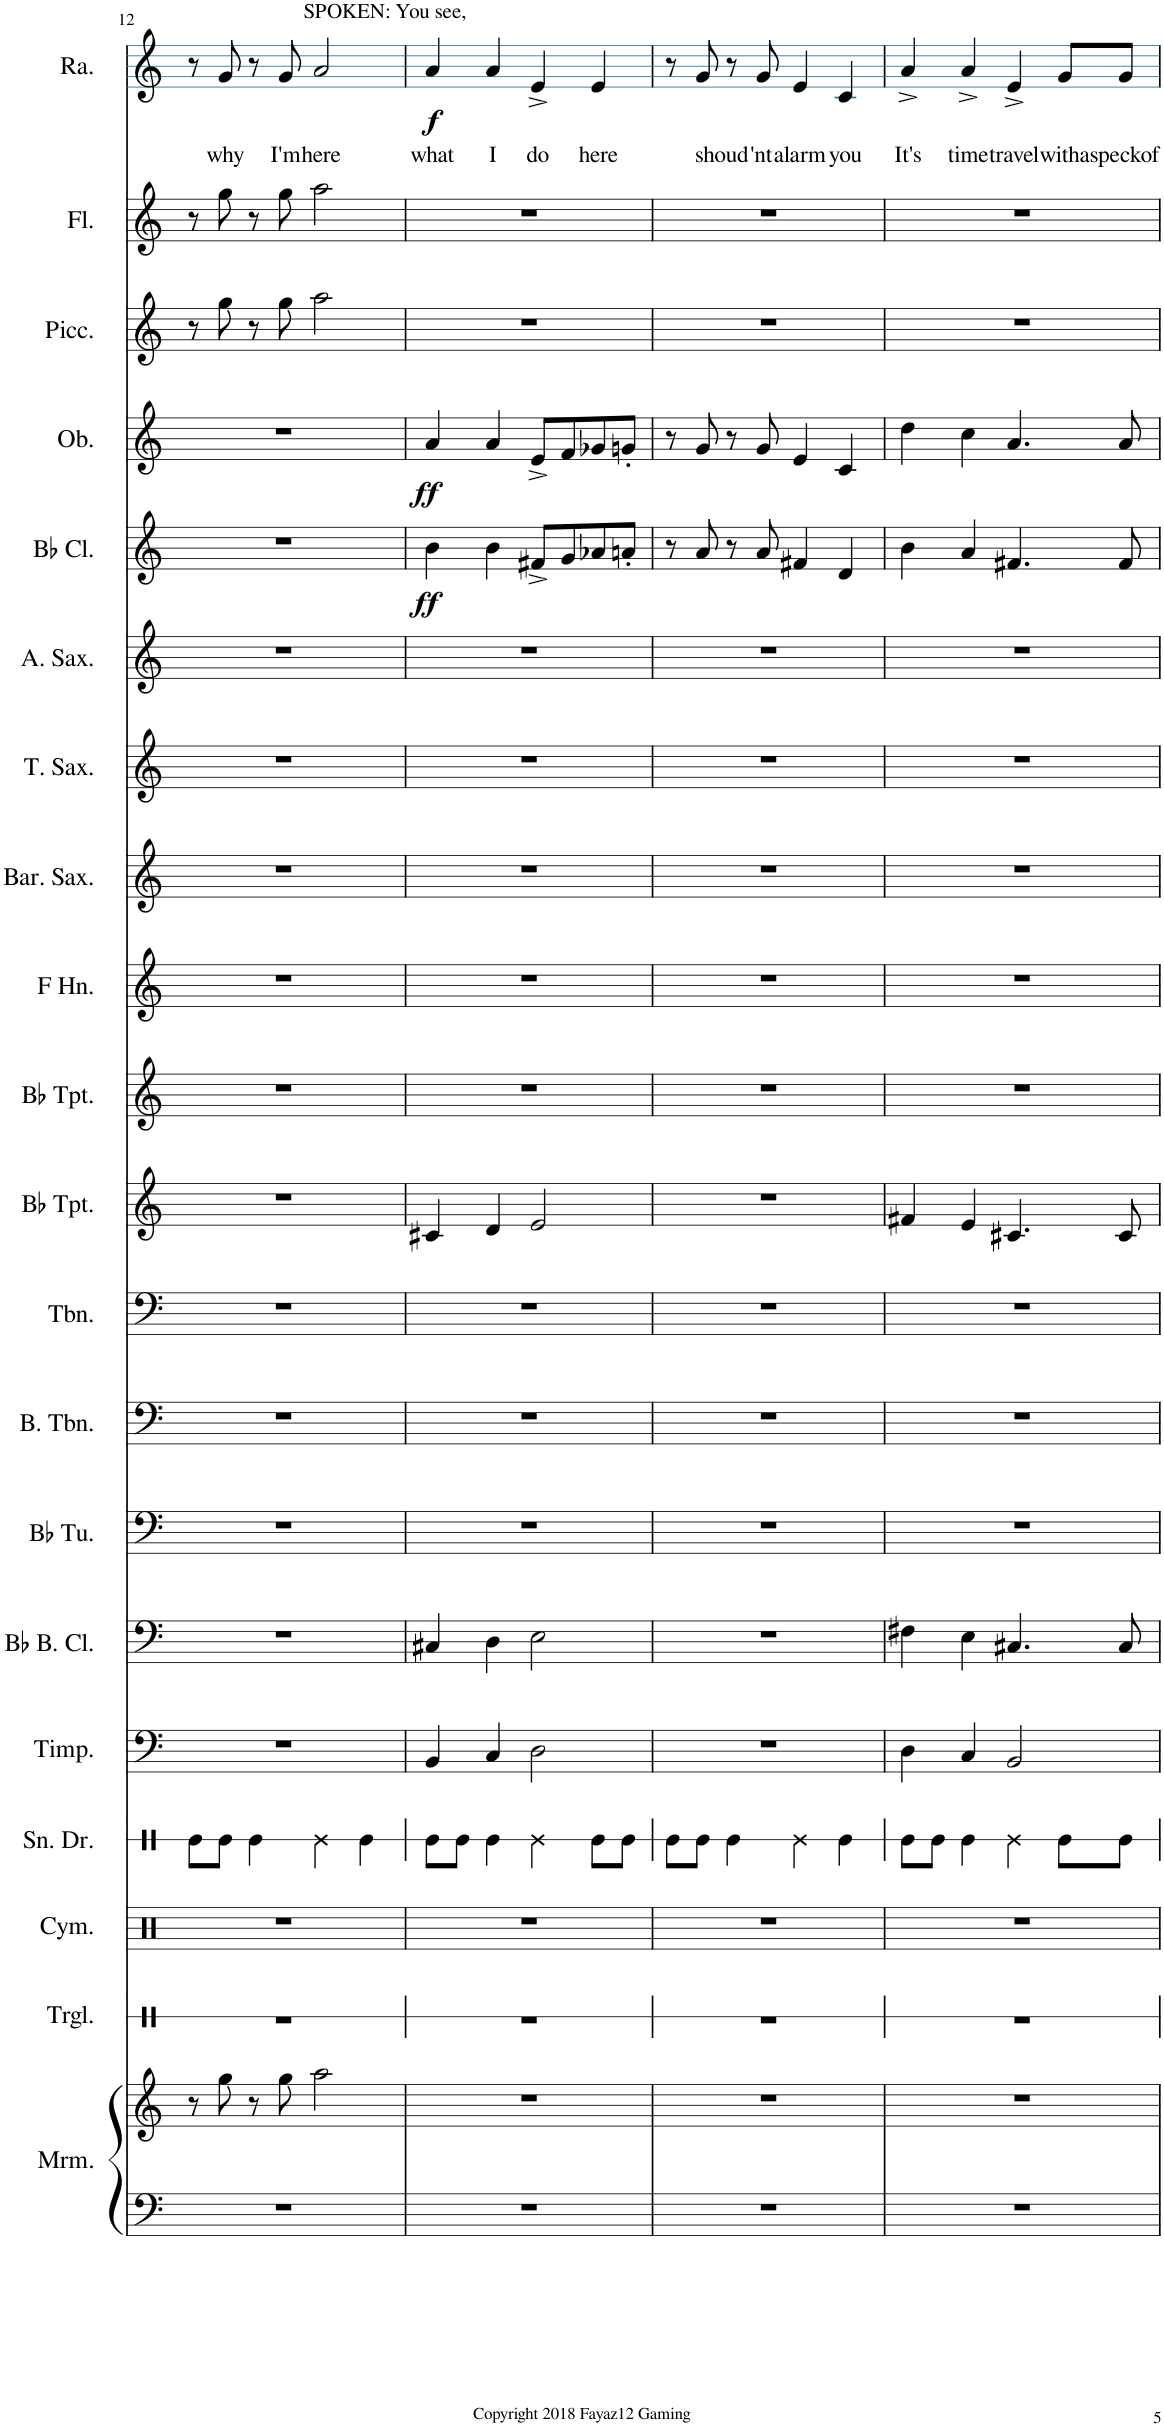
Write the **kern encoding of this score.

**kern	**kern	**kern	**kern	**kern	**kern	**kern	**kern	**kern	**kern	**kern	**kern	**kern	**kern	**kern	**kern	**kern	**dynam	**kern	**dynam	**kern	**kern	**kern	**text	**dynam
*part20	*part20	*part19	*part18	*part17	*part16	*part15	*part14	*part13	*part12	*part11	*part10	*part9	*part8	*part7	*part6	*part5	*part5	*part4	*part4	*part3	*part2	*part1	*part1	*part1
*staff21	*staff20	*staff19	*staff18	*staff17	*staff16	*staff15	*staff14	*staff13	*staff12	*staff11	*staff10	*staff9	*staff8	*staff7	*staff6	*staff5	*staff5	*staff4	*staff4	*staff3	*staff2	*staff1	*staff1	*staff1
*I"Marimba	*	*I"Triangle	*I"Cymbals	*I"Snare Drum	*I"Timpani	*I"Bb Bass Clarinet (Bass Clef)	*I"Bb Tuba	*I"Bass Trombone	*I"Trombone	*I"Bb Trumpet	*I"Bb Trumpet	*I"Horn in F	*I"Baritone Saxophone	*I"Tenor Saxophone	*I"Alto Saxophone	*I"Bb Clarinet	*	*I"Oboe	*	*I"Piccolo	*I"Flute	*I"Rosalina	*	*
*I'Mrm.	*	*I'Trgl.	*I'Cym.	*I'Sn. Dr.	*I'Timp.	*I'Bb B. Cl.	*I'Bb Tu.	*I'B. Tbn.	*I'Tbn.	*I'Bb Tpt.	*I'Bb Tpt.	*	*I'Bar. Sax.	*I'T. Sax.	*I'A. Sax.	*I'Bb Cl.	*	*I'Ob.	*	*I'Picc.	*I'Fl.	*I'Ra.	*	*
!!LO:PB:g=z
*clefF4	*clefG2	*clefX	*clefX	*clefX	*clefF4	*clefF4	*clefF4	*clefF4	*clefF4	*clefG2	*clefG2	*clefG2	*clefG2	*clefG2	*clefG2	*clefG2	*	*clefG2	*	*clefG2	*clefG2	*clefG2	*	*
*	*	*	*	*	*	*Trd1c2	*	*	*	*Trd1c2	*Trd1c2	*Trd4c7	*Trd12c21	*Trd8c14	*Trd5c9	*Trd1c2	*	*	*	*Trd-7c-12	*	*	*	*
*k[]	*k[]	*k[]	*k[]	*k[]	*k[]	*k[]	*k[]	*k[]	*k[]	*k[]	*k[]	*k[]	*k[]	*k[]	*k[]	*k[]	*	*k[]	*	*k[]	*k[]	*k[]	*	*
*M4/4	*M4/4	*M4/4	*M4/4	*M4/4	*M4/4	*M4/4	*M4/4	*M4/4	*M4/4	*M4/4	*M4/4	*M4/4	*M4/4	*M4/4	*M4/4	*M4/4	*	*M4/4	*	*M4/4	*M4/4	*M4/4	*	*
=12	=12	=12	=12	=12	=12	=12	=12	=12	=12	=12	=12	=12	=12	=12	=12	=12	=12	=12	=12	=12	=12	=12	=12	=12
1r	8r	1r	1r	8Re\L	1r	1r	1r	1r	1r	1r	1r	1r	1r	1r	1r	1r	.	1r	.	8r	8r	8r	.	.
!	!	!	!	!	!	!	!	!	!	!	!	!	!	!	!	!	!	!	!	!	!	!	!LO:LY:b	!
.	8gg\	.	.	8Re\J	.	.	.	.	.	.	.	.	.	.	.	.	.	.	.	8gg\	8gg\	8g/	why	.
.	8r	.	.	4Re\	.	.	.	.	.	.	.	.	.	.	.	.	.	.	.	8r	8r	8r	.	.
!	!	!	!	!	!	!	!	!	!	!	!	!	!	!	!	!	!	!	!	!	!	!	!LO:LY:b	!
.	8gg\	.	.	.	.	.	.	.	.	.	.	.	.	.	.	.	.	.	.	8gg\	8gg\	8g/	I'm	.
!	!	!	!	!	!	!	!	!	!	!	!	!	!	!	!	!	!	!	!	!	!	!	!LO:LY:b	!
.	2aa\	.	.	4Re\	.	.	.	.	.	.	.	.	.	.	.	.	.	.	.	2aa\	2aa\	2a/	here	.
.	.	.	.	4Re\	.	.	.	.	.	.	.	.	.	.	.	.	.	.	.	.	.	.	.	.
=13	=13	=13	=13	=13	=13	=13	=13	=13	=13	=13	=13	=13	=13	=13	=13	=13	=13	=13	=13	=13	=13	=13	=13	=13
!	!	!	!	!	!	!	!	!	!	!	!	!	!	!	!	!	!	!	!	!	!	!LO:TX:a:t=SPOKEN&colon; You see,	!	!
!	!	!	!	!	!	!	!	!	!	!	!	!	!	!	!	!	!LO:DY:b	!	!LO:DY:b	!	!	!	!LO:LY:b	!LO:DY:b
1r	1r	1r	1r	8Re\L	4BB/	4C#X/	1r	1r	1r	4c#X/	1r	1r	1r	1r	1r	4b\	ff	4a/	ff	1r	1r	4a/	what	f
.	.	.	.	8Re\J	.	.	.	.	.	.	.	.	.	.	.	.	.	.	.	.	.	.	.	.
!	!	!	!	!	!	!	!	!	!	!	!	!	!	!	!	!	!	!	!	!	!	!	!LO:LY:b	!
.	.	.	.	4Re\	4C/	4D\	.	.	.	4d/	.	.	.	.	.	4b\	.	4a/	.	.	.	4a/	I	.
!	!	!	!	!	!	!	!	!	!	!	!	!	!	!	!	!	!	!	!	!	!	!	!LO:LY:b	!
.	.	.	.	4Re\	2D\	2E\	.	.	.	2e/	.	.	.	.	.	8f#X^/L	.	8e^/L	.	.	.	4e^/	do	.
.	.	.	.	.	.	.	.	.	.	.	.	.	.	.	.	8g/	.	8f/	.	.	.	.	.	.
!	!	!	!	!	!	!	!	!	!	!	!	!	!	!	!	!	!	!	!	!	!	!	!LO:LY:b	!
.	.	.	.	8Re\L	.	.	.	.	.	.	.	.	.	.	.	8a-X/	.	8g-X/	.	.	.	4e/	here	.
.	.	.	.	8Re\J	.	.	.	.	.	.	.	.	.	.	.	8an'/J	.	8gn'/J	.	.	.	.	.	.
=14	=14	=14	=14	=14	=14	=14	=14	=14	=14	=14	=14	=14	=14	=14	=14	=14	=14	=14	=14	=14	=14	=14	=14	=14
1r	1r	1r	1r	8Re\L	1r	1r	1r	1r	1r	1r	1r	1r	1r	1r	1r	8r	.	8r	.	1r	1r	8r	.	.
!	!	!	!	!	!	!	!	!	!	!	!	!	!	!	!	!	!	!	!	!	!	!	!LO:LY:b	!
.	.	.	.	8Re\J	.	.	.	.	.	.	.	.	.	.	.	8a/	.	8g/	.	.	.	8g/	shoud-	.
.	.	.	.	4Re\	.	.	.	.	.	.	.	.	.	.	.	8r	.	8r	.	.	.	8r	.	.
!	!	!	!	!	!	!	!	!	!	!	!	!	!	!	!	!	!	!	!	!	!	!	!LO:LY:b	!
.	.	.	.	.	.	.	.	.	.	.	.	.	.	.	.	8a/	.	8g/	.	.	.	8g/	-'nt	.
!	!	!	!	!	!	!	!	!	!	!	!	!	!	!	!	!	!	!	!	!	!	!	!LO:LY:b	!
.	.	.	.	4Re\	.	.	.	.	.	.	.	.	.	.	.	4f#X/	.	4e/	.	.	.	4e/	alarm	.
!	!	!	!	!	!	!	!	!	!	!	!	!	!	!	!	!	!	!	!	!	!	!	!LO:LY:b	!
.	.	.	.	4Re\	.	.	.	.	.	.	.	.	.	.	.	4d/	.	4c/	.	.	.	4c/	you	.
=15	=15	=15	=15	=15	=15	=15	=15	=15	=15	=15	=15	=15	=15	=15	=15	=15	=15	=15	=15	=15	=15	=15	=15	=15
!	!	!	!	!	!	!	!	!	!	!	!	!	!	!	!	!	!	!	!	!	!	!	!LO:LY:b	!
1r	1r	1r	1r	8Re\L	4D\	4F#X\	1r	1r	1r	4f#X/	1r	1r	1r	1r	1r	4b\	.	4dd\	.	1r	1r	4a^/	It's	.
.	.	.	.	8Re\J	.	.	.	.	.	.	.	.	.	.	.	.	.	.	.	.	.	.	.	.
!	!	!	!	!	!	!	!	!	!	!	!	!	!	!	!	!	!	!	!	!	!	!	!LO:LY:b	!
.	.	.	.	4Re\	4C/	4E\	.	.	.	4e/	.	.	.	.	.	4a/	.	4cc\	.	.	.	4a^/	time	.
!	!	!	!	!	!	!	!	!	!	!	!	!	!	!	!	!	!	!	!	!	!	!	!LO:LY:b	!
.	.	.	.	4Re\	2BB/	4.C#X/	.	.	.	4.c#X/	.	.	.	.	.	4.f#X/	.	4.a/	.	.	.	4e^/	travel	.
!	!	!	!	!	!	!	!	!	!	!	!	!	!	!	!	!	!	!	!	!	!	!	!LO:LY:b	!
.	.	.	.	8Re\L	.	.	.	.	.	.	.	.	.	.	.	.	.	.	.	.	.	8g/L	witha	.
!	!	!	!	!	!	!	!	!	!	!	!	!	!	!	!	!	!	!	!	!	!	!	!LO:LY:b	!
.	.	.	.	8Re\J	.	8C#/	.	.	.	8c#/	.	.	.	.	.	8f#/	.	8a/	.	.	.	8g/J	speckof	.
=	=	=	=	=	=	=	=	=	=	=	=	=	=	=	=	=	=	=	=	=	=	=	=	=
*-	*-	*-	*-	*-	*-	*-	*-	*-	*-	*-	*-	*-	*-	*-	*-	*-	*-	*-	*-	*-	*-	*-	*-	*-
